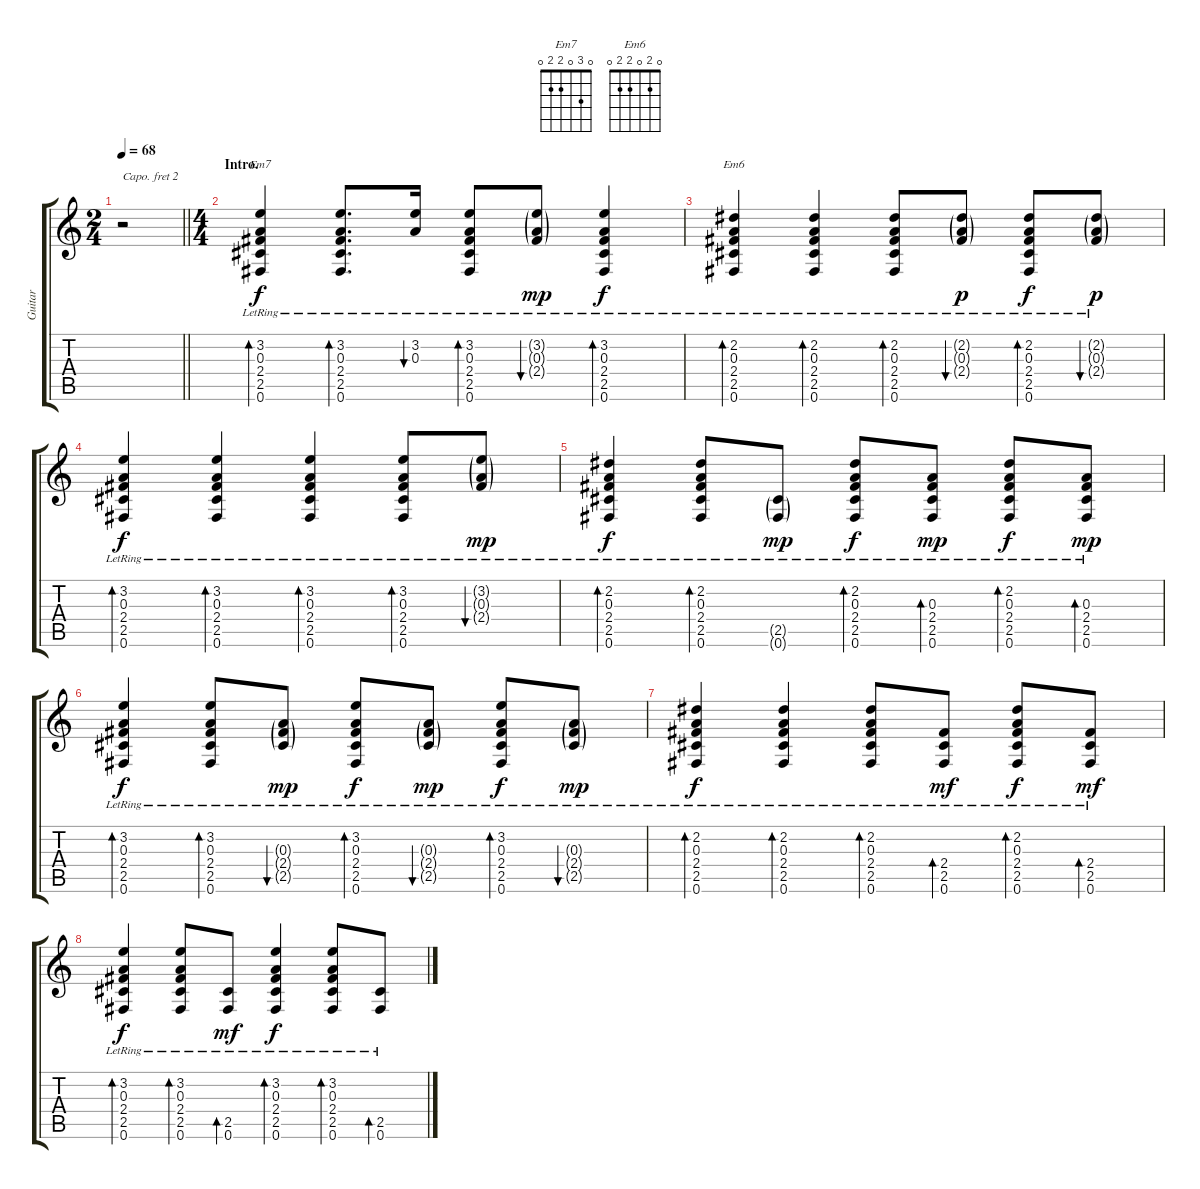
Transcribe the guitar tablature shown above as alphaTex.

\track ("Guitar" "Guitar") {instrument acousticguitarsteel}
\staff {score tabs}
\capo 2
\tuning (E4 B3 G3 D3 A2 E2) {hide}
\chord ("Em7" 0 3 0 2 2 0)
\chord ("Em6" 0 2 0 2 2 0)
\ts (2 4)
\tempo 68
\clef g2
\barLineRight lightlight
\ks c
r.2{dy f instrument acousticguitarsteel} |
\ts (4 4)
\section ("" "Intro.")
(3.2{lr} 0.3{lr} 2.4{lr} 2.5{lr} 0.6{lr}).4{bd 30 ch "Em7"} (3.2{lr} 0.3{lr} 2.4{lr} 2.5{lr} 0.6{lr}).8{d bd 30} (3.2{lr} 0.3{lr}).16{bu 30} (3.2{lr} 0.3{lr} 2.4{lr} 2.5{lr} 0.6{lr}).8{bd 30} (3.2{g lr} 0.3{g lr} 2.4{g lr}).8{bu 30 dy mp} (3.2{lr} 0.3{lr} 2.4{lr} 2.5{lr} 0.6{lr}).4{bd 30 dy f} |
(2.2{lr} 0.3{lr} 2.4{lr} 2.5{lr} 0.6{lr}).4{bd 30 ch "Em6"} (2.2{lr} 0.3{lr} 2.4{lr} 2.5{lr} 0.6{lr}).4{bd 30} (2.2{lr} 0.3{lr} 2.4{lr} 2.5{lr} 0.6{lr}).8{bd 30} (2.2{g lr} 0.3{g lr} 2.4{g lr}).8{bu 30 dy p} (2.2{lr} 0.3{lr} 2.4{lr} 2.5{lr} 0.6{lr}).8{bd 30 dy f} (2.2{g lr} 0.3{g lr} 2.4{g lr}).8{bu 30 dy p} |
(3.2{lr} 0.3{lr} 2.4{lr} 2.5{lr} 0.6{lr}).4{bd 30 dy f} (3.2{lr} 0.3{lr} 2.4{lr} 2.5{lr} 0.6{lr}).4{bd 30} (3.2{lr} 0.3{lr} 2.4{lr} 2.5{lr} 0.6{lr}).4{bd 30} (3.2{lr} 0.3{lr} 2.4{lr} 2.5{lr} 0.6{lr}).8{bd 30} (3.2{g lr} 0.3{g lr} 2.4{g lr}).8{bu 60 dy mp} |
(2.2{lr} 0.3{lr} 2.4{lr} 2.5{lr} 0.6{lr}).4{bd 30 dy f} (2.2{lr} 0.3{lr} 2.4{lr} 2.5{lr} 0.6{lr}).8{bd 30} (2.5{g lr} 0.6{g lr}).8{dy mp} (2.2{lr} 0.3{lr} 2.4{lr} 2.5{lr} 0.6{lr}).8{bd 30 dy f} (0.3{lr} 2.4{lr} 2.5{lr} 0.6{lr}).8{bd 30 dy mp} (2.2{lr} 0.3{lr} 2.4{lr} 2.5{lr} 0.6{lr}).8{bd 30 dy f} (0.3{lr} 2.4{lr} 2.5{lr} 0.6{lr}).8{bd 30 dy mp} |
(3.2{lr} 0.3{lr} 2.4{lr} 2.5{lr} 0.6{lr}).4{bd 30 dy f} (3.2{lr} 0.3{lr} 2.4{lr} 2.5{lr} 0.6{lr}).8{bd 30} (0.3{g lr} 2.4{g lr} 2.5{g lr}).8{bu 30 dy mp} (3.2{lr} 0.3{lr} 2.4{lr} 2.5{lr} 0.6{lr}).8{bd 30 dy f} (0.3{g lr} 2.4{g lr} 2.5{g lr}).8{bu 30 dy mp} (3.2{lr} 0.3{lr} 2.4{lr} 2.5{lr} 0.6{lr}).8{bd 30 dy f} (0.3{g lr} 2.4{g lr} 2.5{g lr}).8{bu 30 dy mp} |
(2.2{lr} 0.3{lr} 2.4{lr} 2.5{lr} 0.6{lr}).4{bd 30 dy f} (2.2{lr} 0.3{lr} 2.4{lr} 2.5{lr} 0.6{lr}).4{bd 30} (2.2{lr} 0.3{lr} 2.4{lr} 2.5{lr} 0.6{lr}).8{bd 30} (2.4{lr} 2.5{lr} 0.6{lr}).8{bd 60 dy mf} (2.2{lr} 0.3{lr} 2.4{lr} 2.5{lr} 0.6{lr}).8{bd 30 dy f} (2.4{lr} 2.5{lr} 0.6{lr}).8{bd 60 dy mf} |
(3.2{lr} 0.3{lr} 2.4{lr} 2.5{lr} 0.6{lr}).4{bd 30 dy f} (3.2{lr} 0.3{lr} 2.4{lr} 2.5{lr} 0.6{lr}).8{bd 30} (2.5{lr} 0.6{lr}).8{bd 60 dy mf} (3.2{lr} 0.3{lr} 2.4{lr} 2.5{lr} 0.6{lr}).4{bd 30 dy f} (3.2{lr} 0.3{lr} 2.4{lr} 2.5{lr} 0.6{lr}).8{bd 30} (2.5{lr} 0.6{lr}).8{bd 30}
